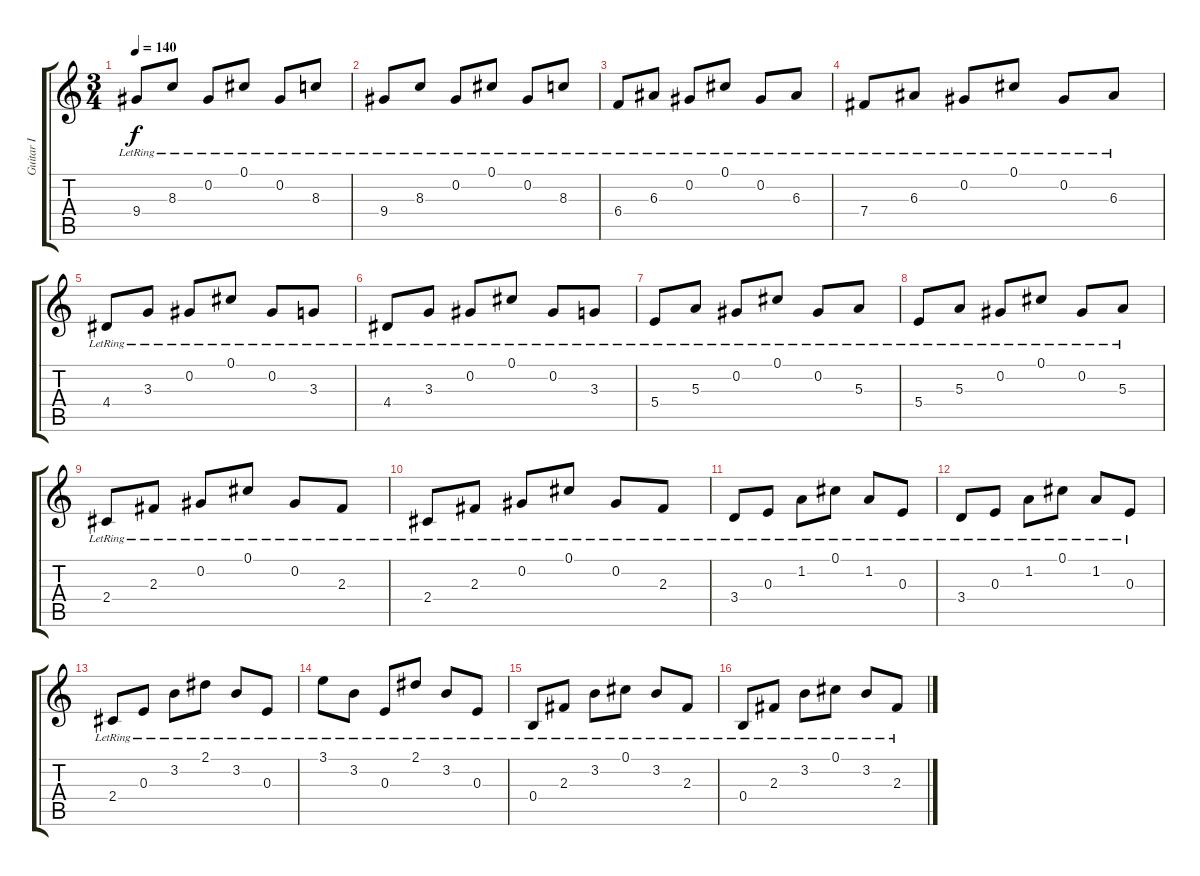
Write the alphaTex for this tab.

\track ("Guitar I" "Guitar I") {instrument distortionguitar}
\staff {score tabs}
\tuning (Db4 Ab3 E3 B2 Gb2 Db2) {hide}
\ts (3 4)
\tempo 140
\clef g2
\ks c
9.4{lr}.8{dy f} 8.3{lr}.8 0.2{lr}.8 0.1{lr}.8 0.2{lr}.8 8.3{lr}.8 |
9.4{lr}.8 8.3{lr}.8 0.2{lr}.8 0.1{lr}.8 0.2{lr}.8 8.3{lr}.8 |
6.4{lr}.8 6.3{lr}.8 0.2{lr}.8 0.1{lr}.8 0.2{lr}.8 6.3{lr}.8 |
7.4{lr}.8 6.3{lr}.8 0.2{lr}.8 0.1{lr}.8 0.2{lr}.8 6.3{lr}.8 |
4.4{lr}.8 3.3{lr}.8 0.2{lr}.8 0.1{lr}.8 0.2{lr}.8 3.3{lr}.8 |
4.4{lr}.8 3.3{lr}.8 0.2{lr}.8 0.1{lr}.8 0.2{lr}.8 3.3{lr}.8 |
5.4{lr}.8 5.3{lr}.8 0.2{lr}.8 0.1{lr}.8 0.2{lr}.8 5.3{lr}.8 |
5.4{lr}.8 5.3{lr}.8 0.2{lr}.8 0.1{lr}.8 0.2{lr}.8 5.3{lr}.8 |
2.4{lr}.8 2.3{lr}.8 0.2{lr}.8 0.1{lr}.8 0.2{lr}.8 2.3{lr}.8 |
2.4{lr}.8 2.3{lr}.8 0.2{lr}.8 0.1{lr}.8 0.2{lr}.8 2.3{lr}.8 |
3.4{lr}.8 0.3{lr}.8 1.2{lr}.8 0.1{lr}.8 1.2{lr}.8 0.3{lr}.8 |
3.4{lr}.8 0.3{lr}.8 1.2{lr}.8 0.1{lr}.8 1.2{lr}.8 0.3{lr}.8 |
2.4{lr}.8 0.3{lr}.8 3.2{lr}.8 2.1{lr}.8 3.2{lr}.8 0.3{lr}.8 |
3.1{lr}.8 3.2{lr}.8 0.3{lr}.8 2.1{lr}.8 3.2{lr}.8 0.3{lr}.8 |
0.4{lr}.8 2.3{lr}.8 3.2{lr}.8 0.1{lr}.8 3.2{lr}.8 2.3{lr}.8 |
0.4{lr}.8 2.3{lr}.8 3.2{lr}.8 0.1{lr}.8 3.2{lr}.8 2.3{lr}.8
